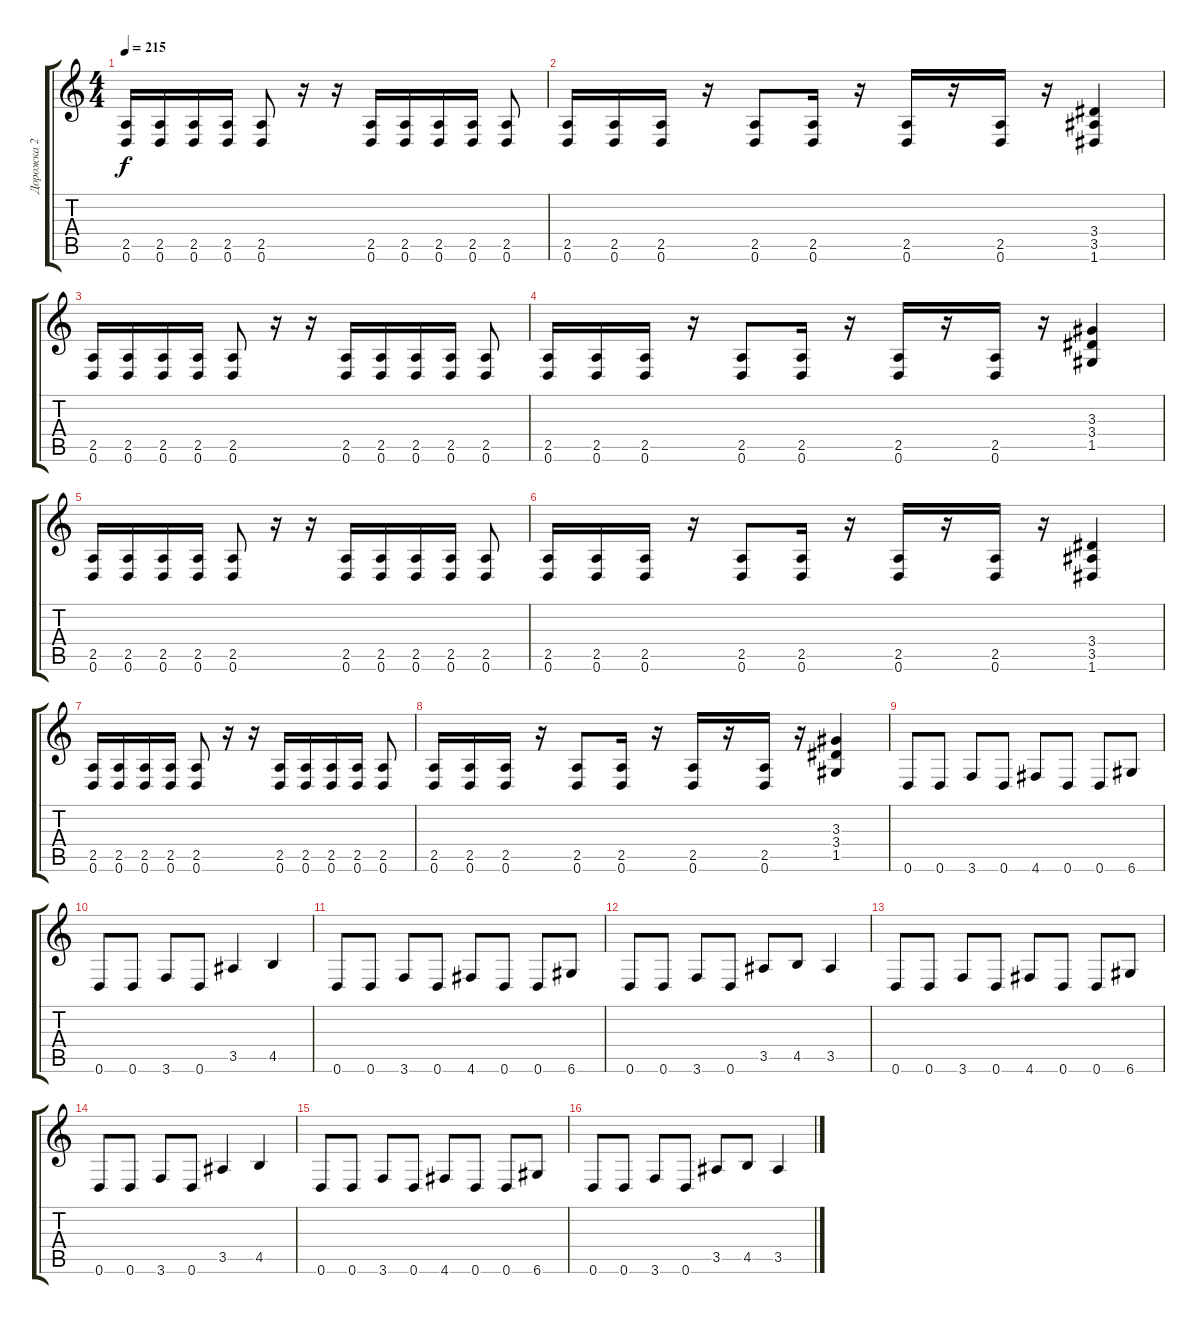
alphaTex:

\track ("Дорожка 2" "Дорожка 2") {instrument overdrivenguitar}
\staff {score tabs}
\tuning (D4 A3 F3 C3 G2 D2) {hide}
\ts (4 4)
\tempo 215
\clef g2
\ks c
(2.5 0.6).16{dy f} (2.5 0.6).16 (2.5 0.6).16 (2.5 0.6).16 (2.5 0.6).8 r.16 r.16 (2.5 0.6).16 (2.5 0.6).16 (2.5 0.6).16 (2.5 0.6).16 (2.5 0.6).8 |
(2.5 0.6).16 (2.5 0.6).16 (2.5 0.6).16 r.16 (2.5 0.6).8 (2.5 0.6).16 r.16 (2.5 0.6).16 r.16 (2.5 0.6).16 r.16 (3.4 3.5 1.6).4 |
(2.5 0.6).16 (2.5 0.6).16 (2.5 0.6).16 (2.5 0.6).16 (2.5 0.6).8 r.16 r.16 (2.5 0.6).16 (2.5 0.6).16 (2.5 0.6).16 (2.5 0.6).16 (2.5 0.6).8 |
(2.5 0.6).16 (2.5 0.6).16 (2.5 0.6).16 r.16 (2.5 0.6).8 (2.5 0.6).16 r.16 (2.5 0.6).16 r.16 (2.5 0.6).16 r.16 (3.3 3.4 1.5).4 |
(2.5 0.6).16 (2.5 0.6).16 (2.5 0.6).16 (2.5 0.6).16 (2.5 0.6).8 r.16 r.16 (2.5 0.6).16 (2.5 0.6).16 (2.5 0.6).16 (2.5 0.6).16 (2.5 0.6).8 |
(2.5 0.6).16 (2.5 0.6).16 (2.5 0.6).16 r.16 (2.5 0.6).8 (2.5 0.6).16 r.16 (2.5 0.6).16 r.16 (2.5 0.6).16 r.16 (3.4 3.5 1.6).4 |
(2.5 0.6).16 (2.5 0.6).16 (2.5 0.6).16 (2.5 0.6).16 (2.5 0.6).8 r.16 r.16 (2.5 0.6).16 (2.5 0.6).16 (2.5 0.6).16 (2.5 0.6).16 (2.5 0.6).8 |
(2.5 0.6).16 (2.5 0.6).16 (2.5 0.6).16 r.16 (2.5 0.6).8 (2.5 0.6).16 r.16 (2.5 0.6).16 r.16 (2.5 0.6).16 r.16 (3.3 3.4 1.5).4 |
0.6.8 0.6.8 3.6.8 0.6.8 4.6.8 0.6.8 0.6.8 6.6.8 |
0.6.8 0.6.8 3.6.8 0.6.8 3.5.4 4.5.4 |
0.6.8 0.6.8 3.6.8 0.6.8 4.6.8 0.6.8 0.6.8 6.6.8 |
0.6.8 0.6.8 3.6.8 0.6.8 3.5.8 4.5.8 3.5.4 |
0.6.8 0.6.8 3.6.8 0.6.8 4.6.8 0.6.8 0.6.8 6.6.8 |
0.6.8 0.6.8 3.6.8 0.6.8 3.5.4 4.5.4 |
0.6.8 0.6.8 3.6.8 0.6.8 4.6.8 0.6.8 0.6.8 6.6.8 |
0.6.8 0.6.8 3.6.8 0.6.8 3.5.8 4.5.8 3.5.4
